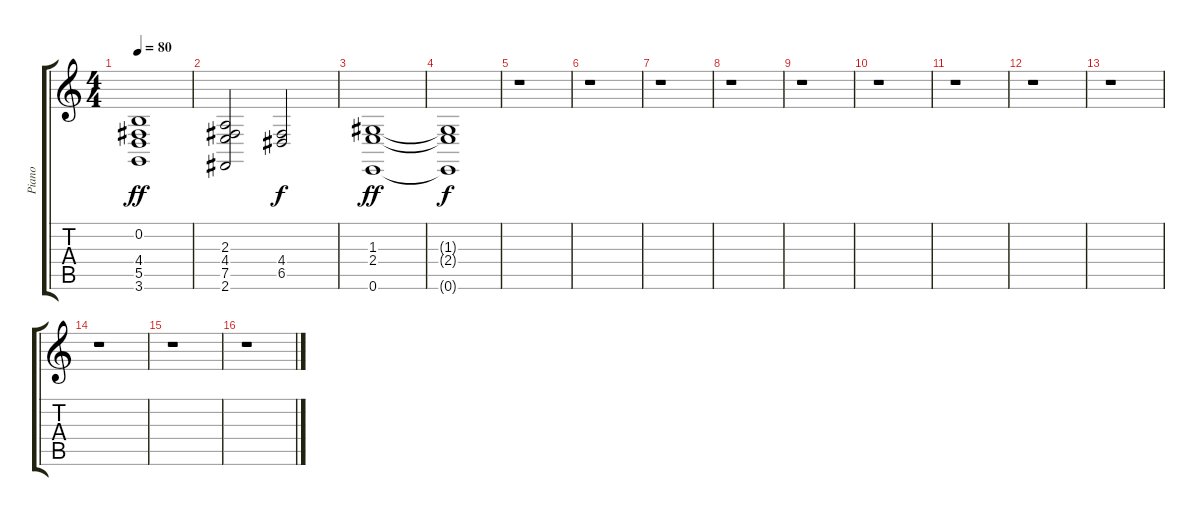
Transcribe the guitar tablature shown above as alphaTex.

\track ("Piano" "Piano") {instrument acousticgrandpiano}
\staff {score tabs}
\tuning (E4 B3 G3 D3 A2 E2) {hide}
\ts (4 4)
\tempo 80
\clef g2
\ks c
(0.2 4.4 5.5 3.6).1{dy ff} |
(2.3 4.4 7.5 2.6).2 (4.4 6.5).2{dy f} |
(1.3 2.4 0.6).1{dy ff} |
(1.3{t} 2.4{t} 0.6{t}).1{dy f} |
r.1 |
r.1 |
r.1 |
r.1 |
r.1 |
r.1 |
r.1 |
r.1 |
r.1 |
r.1 |
r.1 |
r.1
